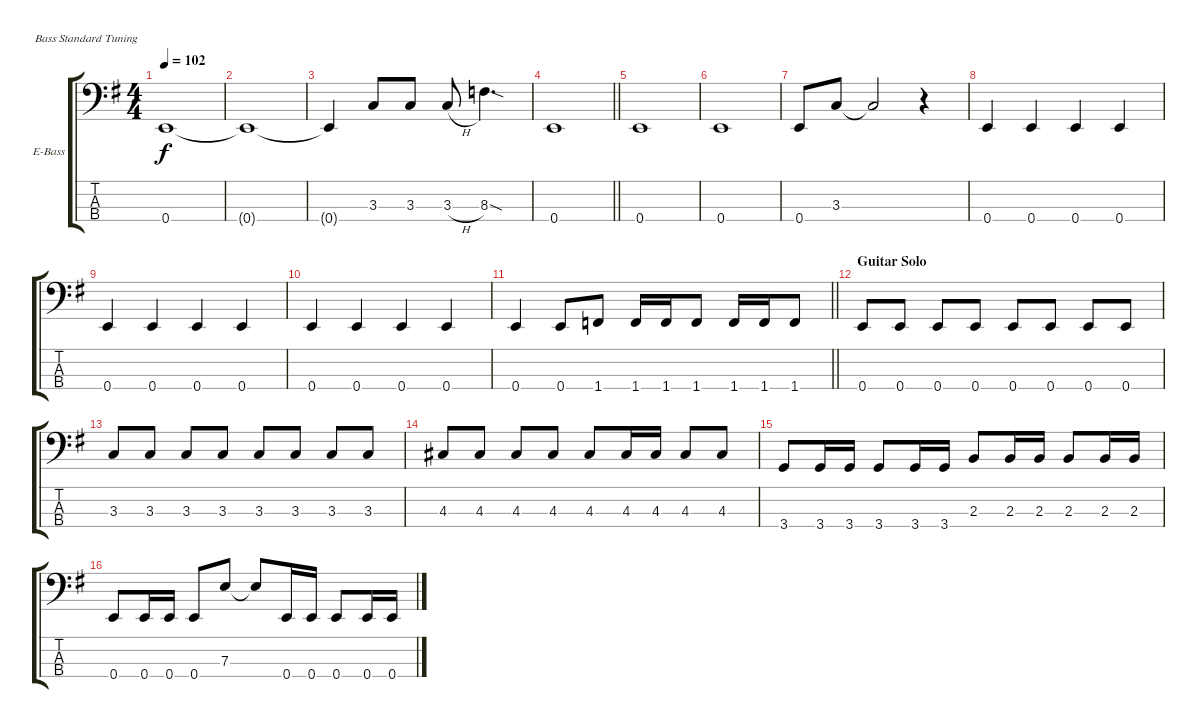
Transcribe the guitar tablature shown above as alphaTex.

\bracketExtendMode groupsimilarinstruments
\firstSystemTrackNameOrientation horizontal
\otherSystemsTrackNameOrientation horizontal
\track ("Bass" "E-Bass") {instrument electricbassfinger}
\staff {score tabs}
\tuning (G2 D2 A1 E1)
\ts (4 4)
\tempo 102
\clef f4
\ks g
0.4{t}.1{dy f} |
0.4{t}.1 |
0.4{t}.4 3.3.8 3.3.8 3.3{h}.8 8.3{sod}.4{d} |
\barLineRight lightlight
0.4.1 |
0.4.1 |
0.4.1 |
0.4.8 3.3.8 3.3{t}.2 r.4 |
0.4.4 0.4.4 0.4.4 0.4.4 |
0.4.4 0.4.4 0.4.4 0.4.4 |
0.4.4 0.4.4 0.4.4 0.4.4 |
\barLineRight lightlight
0.4.4 0.4.8 1.4.8 1.4.16 1.4.16 1.4.8 1.4.16 1.4.16 1.4.8 |
\section ("" "Guitar Solo")
0.4.8 0.4.8 0.4.8 0.4.8 0.4.8 0.4.8 0.4.8 0.4.8 |
3.3.8 3.3.8 3.3.8 3.3.8 3.3.8 3.3.8 3.3.8 3.3.8 |
4.3.8 4.3.8 4.3.8 4.3.8 4.3.8 4.3.16 4.3.16 4.3.8 4.3.8 |
3.4.8 3.4.16 3.4.16 3.4.8 3.4.16 3.4.16 2.3.8 2.3.16 2.3.16 2.3.8 2.3.16 2.3.16 |
0.4.8 0.4.16 0.4.16 0.4.8 7.3.8 7.3{t}.8 0.4.16 0.4.16 0.4.8 0.4.16 0.4.16
